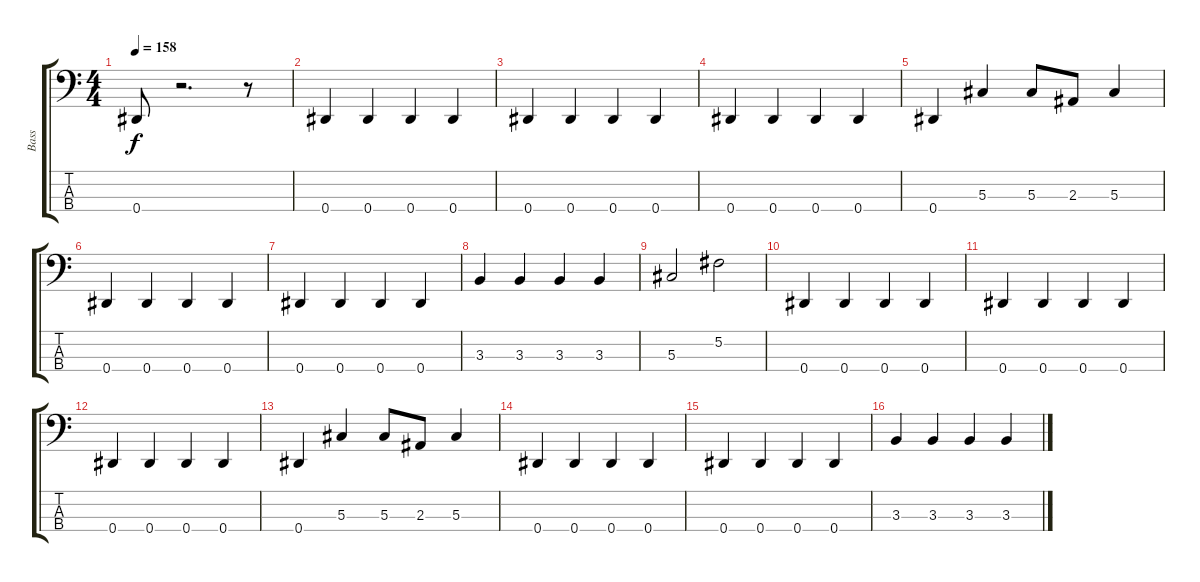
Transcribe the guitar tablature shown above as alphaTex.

\track ("Bass" "Bass") {instrument electricbassfinger}
\staff {score tabs}
\tuning (Gb2 Db2 Ab1 Eb1) {hide}
\ts (4 4)
\tempo 158
\clef f4
\ks c
0.4.8{dy f} r.2{d} r.8 |
0.4.4 0.4.4 0.4.4 0.4.4 |
0.4.4 0.4.4 0.4.4 0.4.4 |
0.4.4 0.4.4 0.4.4 0.4.4 |
0.4.4 5.3.4 5.3.8 2.3.8 5.3.4 |
0.4.4 0.4.4 0.4.4 0.4.4 |
0.4.4 0.4.4 0.4.4 0.4.4 |
3.3.4 3.3.4 3.3.4 3.3.4 |
5.3.2 5.2.2 |
0.4.4 0.4.4 0.4.4 0.4.4 |
0.4.4 0.4.4 0.4.4 0.4.4 |
0.4.4 0.4.4 0.4.4 0.4.4 |
0.4.4 5.3.4 5.3.8 2.3.8 5.3.4 |
0.4.4 0.4.4 0.4.4 0.4.4 |
0.4.4 0.4.4 0.4.4 0.4.4 |
3.3.4 3.3.4 3.3.4 3.3.4
